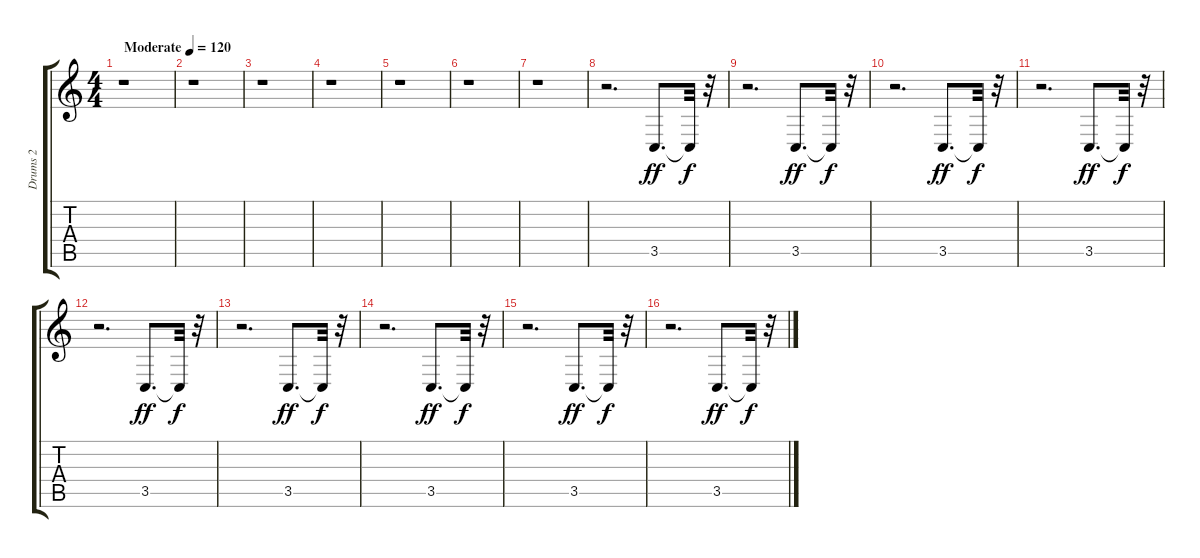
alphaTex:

\track ("Drums 2" "Drums 2") {instrument synthdrum}
\staff {score tabs}
\tuning (E4 B3 G3 D3 A2 E2) {hide}
\ts (4 4)
\tempo (120 "Moderate")
\clef g2
\ks c
r.1{dy ff instrument synthdrum} |
r.1 |
r.1 |
r.1 |
r.1 |
r.1 |
r.1 |
r.2{d} 3.5.8{d} 3.5{t}.32{dy f} r.32 |
r.2{d} 3.5.8{d dy ff} 3.5{t}.32{dy f} r.32 |
r.2{d} 3.5.8{d dy ff} 3.5{t}.32{dy f} r.32 |
r.2{d} 3.5.8{d dy ff} 3.5{t}.32{dy f} r.32 |
r.2{d} 3.5.8{d dy ff} 3.5{t}.32{dy f} r.32 |
r.2{d} 3.5.8{d dy ff} 3.5{t}.32{dy f} r.32 |
r.2{d} 3.5.8{d dy ff} 3.5{t}.32{dy f} r.32 |
r.2{d} 3.5.8{d dy ff} 3.5{t}.32{dy f} r.32 |
r.2{d} 3.5.8{d dy ff} 3.5{t}.32{dy f} r.32
